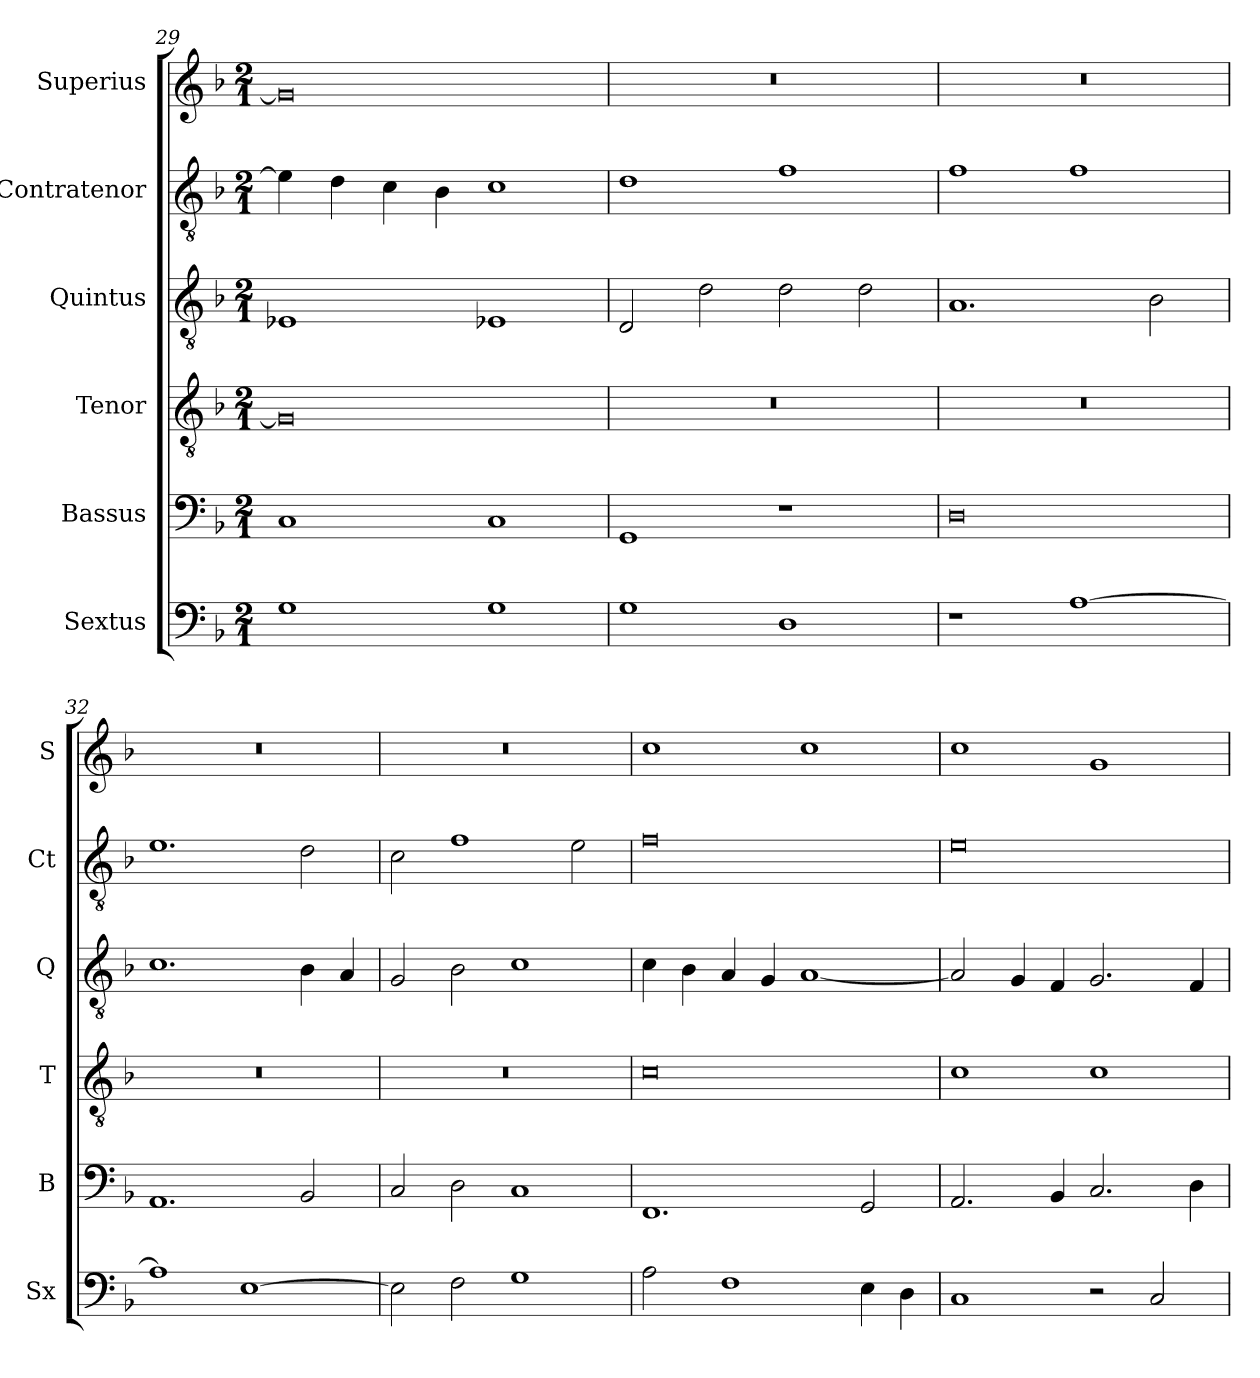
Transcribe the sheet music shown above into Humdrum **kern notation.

**kern	**kern	**kern	**kern	**kern	**kern
*part6	*part5	*part4	*part3	*part2	*part1
*staff6	*staff5	*staff4	*staff3	*staff2	*staff1
*I"Sextus	*I"Bassus	*I"Tenor	*I"Quintus	*I"Contratenor	*I"Superius
*I'Sx	*I'B	*I'T	*I'Q	*I'Ct	*I'S
*clefF4	*clefF4	*clefGv2	*clefGv2	*clefGv2	*clefG2
*k[b-]	*k[b-]	*k[b-]	*k[b-]	*k[b-]	*k[b-]
*M2/1	*M2/1	*M2/1	*M2/1	*M2/1	*M2/1
=29	=29	=29	=29	=29	=29
1G	1C	0G]	1E-X	4e-\]	0g]
.	.	.	.	4d\	.
.	.	.	.	4c\	.
.	.	.	.	4B-\	.
1G	1C	.	1E-X	1c	.
=30	=30	=30	=30	=30	=30
1G	1GG	0r	2D/	1d	0r
.	.	.	2d\	.	.
1D	1r	.	2d\	1f	.
.	.	.	2d\	.	.
=31	=31	=31	=31	=31	=31
1r	0D	0r	1.A	1f	0r
[1A	.	.	.	1f	.
.	.	.	2B-\	.	.
=32	=32	=32	=32	=32	=32
1A]	1.AA	0r	1.c	1.e	0r
[1E	.	.	.	.	.
.	2BB-/	.	4B-\	2d\	.
.	.	.	4A/	.	.
=33	=33	=33	=33	=33	=33
2E\]	2C/	0r	2G/	2c\	0r
2F\	2D\	.	2B-\	1f	.
1G	1C	.	1c	.	.
.	.	.	.	2e\	.
=34	=34	=34	=34	=34	=34
2A\	1.FF	0c	4c\	0f	1cc
.	.	.	4B-\	.	.
1F	.	.	4A/	.	.
.	.	.	4G/	.	.
.	.	.	[1A	.	1cc
4E\	2GG/	.	.	.	.
4D\	.	.	.	.	.
=35	=35	=35	=35	=35	=35
1C	2.AA/	1c	2A/]	0e	1cc
.	.	.	4G/	.	.
.	4BB-/	.	4F/	.	.
2r	2.C/	1c	2.G/	.	1g
2C/	.	.	.	.	.
.	4D\	.	4F/	.	.
=	=	=	=	=	=
*-	*-	*-	*-	*-	*-
